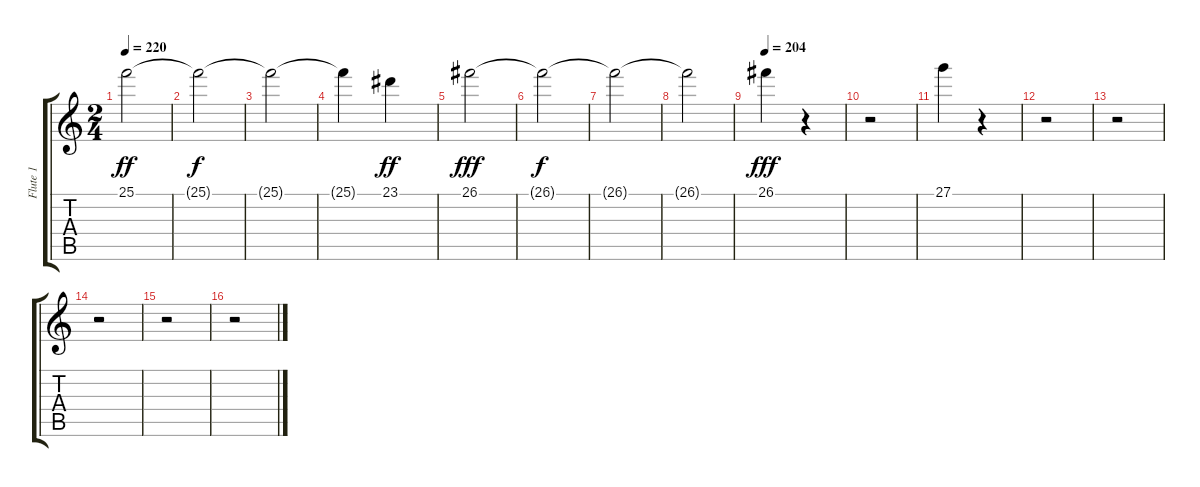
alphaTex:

\track ("Flute 1" "Flute 1") {instrument flute}
\staff {score tabs}
\tuning (E4 B3 G3 D3 A2 E2) {hide}
\ts (2 4)
\tempo 220
\clef g2
\ks c
25.1.2{dy ff} |
25.1{t}.2{dy f} |
25.1{t}.2 |
25.1{t}.4 23.1.4{dy ff} |
26.1.2{dy fff} |
26.1{t}.2{dy f} |
26.1{t}.2 |
26.1{t}.2 |
\tempo 204
26.1.4{dy fff} r.4 |
r.2 |
27.1.4 r.4 |
r.2 |
r.2 |
r.2 |
r.2 |
r.2
